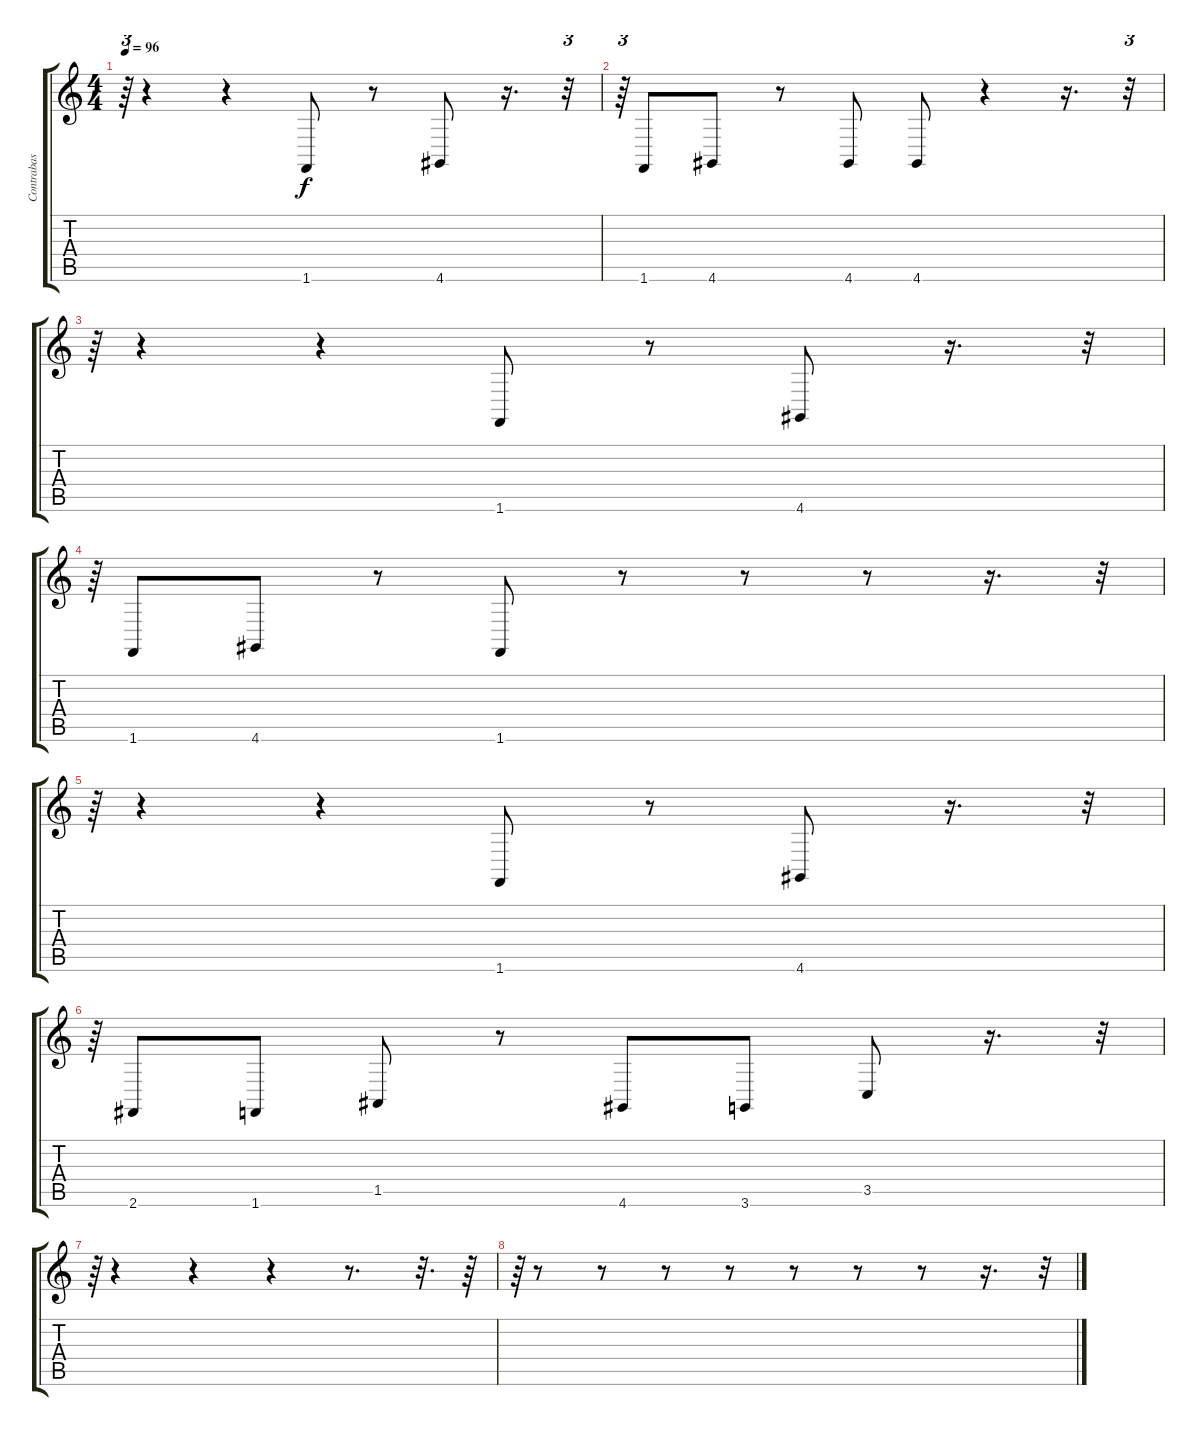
\track ("Contrabas" "Contrabas") {instrument pizzicatostrings}
\staff {score tabs}
\tuning (E4 B3 G3 D3 A2 E2) {hide}
\ts (4 4)
\tempo 96
\clef g2
\ks c
r.64{tu (3 2) dy f} r.4 r.4 1.6.8 r.8 4.6.8 r.16{d} r.32{tu (3 2)} |
r.64{tu (3 2)} 1.6.8 4.6.8 r.8 4.6.8 4.6.8 r.4 r.16{d} r.32{tu (3 2)} |
r.64{tu (3 2)} r.4 r.4 1.6.8 r.8 4.6.8 r.16{d} r.32{tu (3 2)} |
r.64{tu (3 2)} 1.6.8 4.6.8 r.8 1.6.8 r.8 r.8 r.8 r.16{d} r.32{tu (3 2)} |
r.64{tu (3 2)} r.4 r.4 1.6.8 r.8 4.6.8 r.16{d} r.32{tu (3 2)} |
r.64{tu (3 2)} 2.6.8 1.6.8 1.5.8 r.8 4.6.8 3.6.8 3.5.8 r.16{d} r.32{tu (3 2)} |
r.64{tu (3 2)} r.4 r.4 r.4 r.8{d} r.32{d} r.64 |
r.64{tu (3 2)} r.8 r.8 r.8 r.8 r.8 r.8 r.8 r.16{d} r.32{tu (3 2)}
